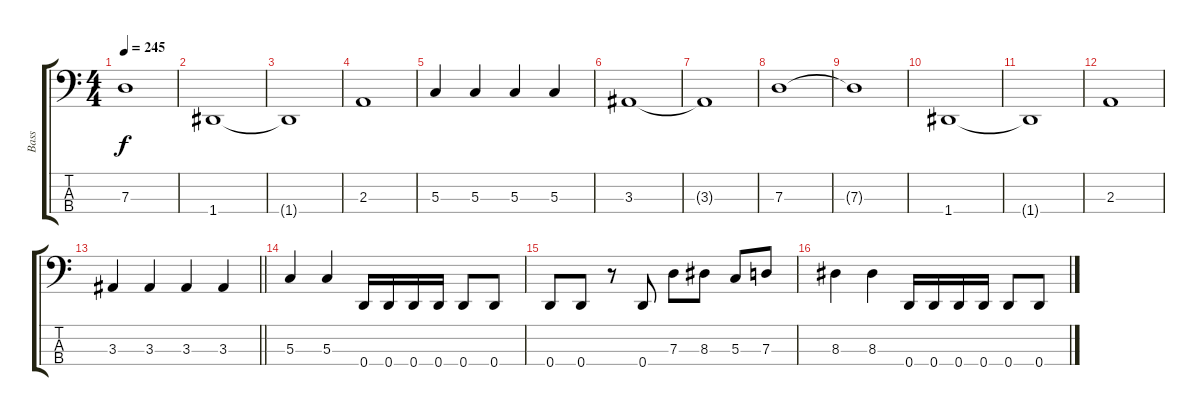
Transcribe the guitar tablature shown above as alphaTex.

\track ("Bass" "Bass") {instrument electricbassfinger}
\staff {score tabs}
\tuning (F2 C2 G1 D1) {hide}
\ts (4 4)
\tempo 245
\clef f4
\ks c
7.3{t}.1{dy f} |
1.4.1 |
1.4{t}.1 |
2.3.1 |
5.3.4 5.3.4 5.3.4 5.3.4 |
3.3.1 |
3.3{t}.1 |
7.3.1 |
7.3{t}.1 |
1.4.1 |
1.4{t}.1 |
2.3.1 |
\barLineRight lightlight
3.3.4 3.3.4 3.3.4 3.3.4 |
5.3.4 5.3.4 0.4.16 0.4.16 0.4.16 0.4.16 0.4.8 0.4.8 |
0.4.8 0.4.8 r.8 0.4.8 7.3.8 8.3.8 5.3.8 7.3.8 |
8.3.4 8.3.4 0.4.16 0.4.16 0.4.16 0.4.16 0.4.8 0.4.8
